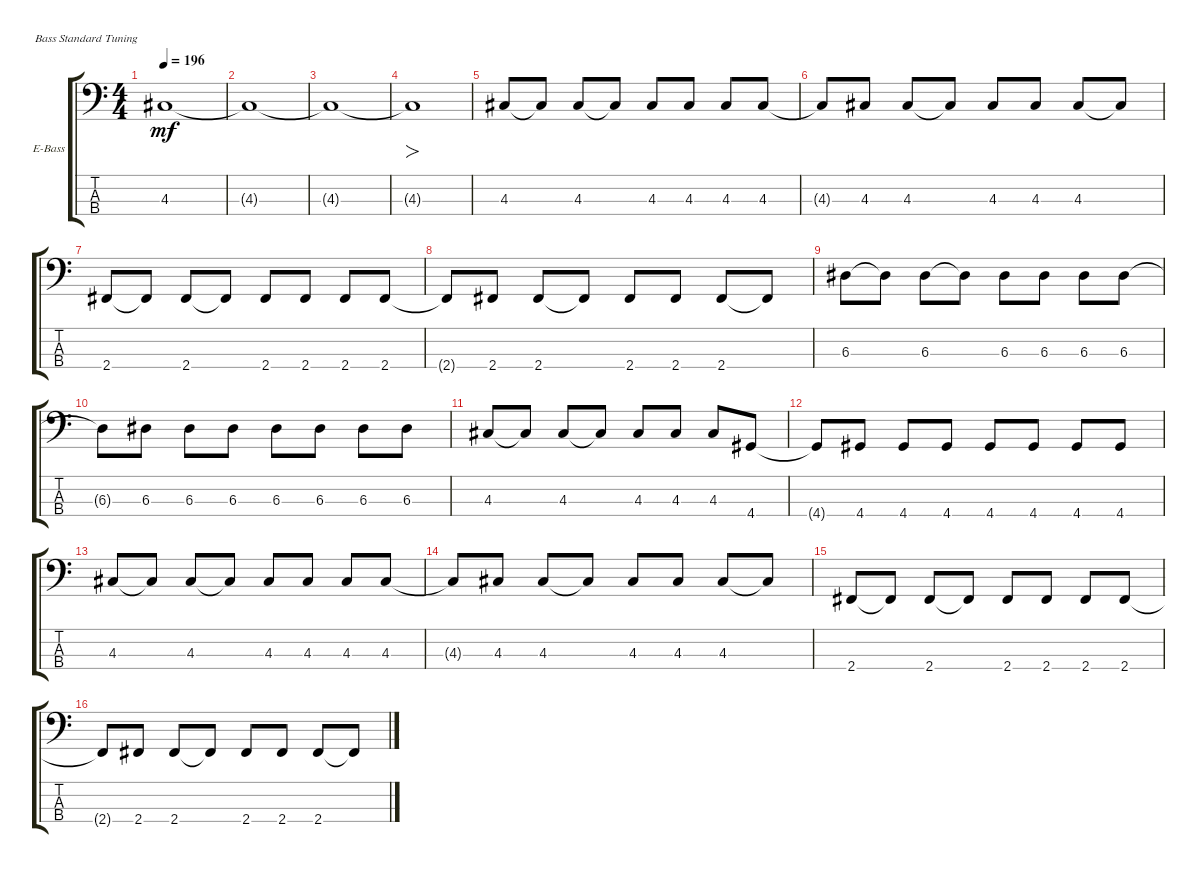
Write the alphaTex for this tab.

\defaultSystemsLayout 4
\bracketExtendMode groupsimilarinstruments
\firstSystemTrackNameOrientation horizontal
\otherSystemsTrackNameOrientation horizontal
\track ("Bass" "E-Bass") {instrument electricbassfinger}
\staff {score tabs}
\tuning (G2 D2 A1 E1)
\ts (4 4)
\tempo 196
\clef f4
\ks c
4.3{t}.1{dy mf} |
4.3{t}.1 |
4.3{t}.1 |
4.3{t}.1{fo} |
4.3.8 4.3{t}.8 4.3.8 4.3{t}.8 4.3.8 4.3.8 4.3.8 4.3.8 |
4.3{t}.8 4.3.8 4.3.8 4.3{t}.8 4.3.8 4.3.8 4.3.8 4.3{t}.8 |
2.4.8 2.4{t}.8 2.4.8 2.4{t}.8 2.4.8 2.4.8 2.4.8 2.4.8 |
2.4{t}.8 2.4.8 2.4.8 2.4{t}.8 2.4.8 2.4.8 2.4.8 2.4{t}.8 |
6.3.8 6.3{t}.8 6.3.8 6.3{t}.8 6.3.8 6.3.8 6.3.8 6.3.8 |
6.3{t}.8 6.3.8 6.3.8 6.3.8 6.3.8 6.3.8 6.3.8 6.3.8 |
4.3.8 4.3{t}.8 4.3.8 4.3{t}.8 4.3.8 4.3.8 4.3.8 4.4.8 |
4.4{t}.8 4.4.8 4.4.8 4.4.8 4.4.8 4.4.8 4.4.8 4.4.8 |
4.3.8 4.3{t}.8 4.3.8 4.3{t}.8 4.3.8 4.3.8 4.3.8 4.3.8 |
4.3{t}.8 4.3.8 4.3.8 4.3{t}.8 4.3.8 4.3.8 4.3.8 4.3{t}.8 |
2.4.8 2.4{t}.8 2.4.8 2.4{t}.8 2.4.8 2.4.8 2.4.8 2.4.8 |
2.4{t}.8 2.4.8 2.4.8 2.4{t}.8 2.4.8 2.4.8 2.4.8 2.4{t}.8
